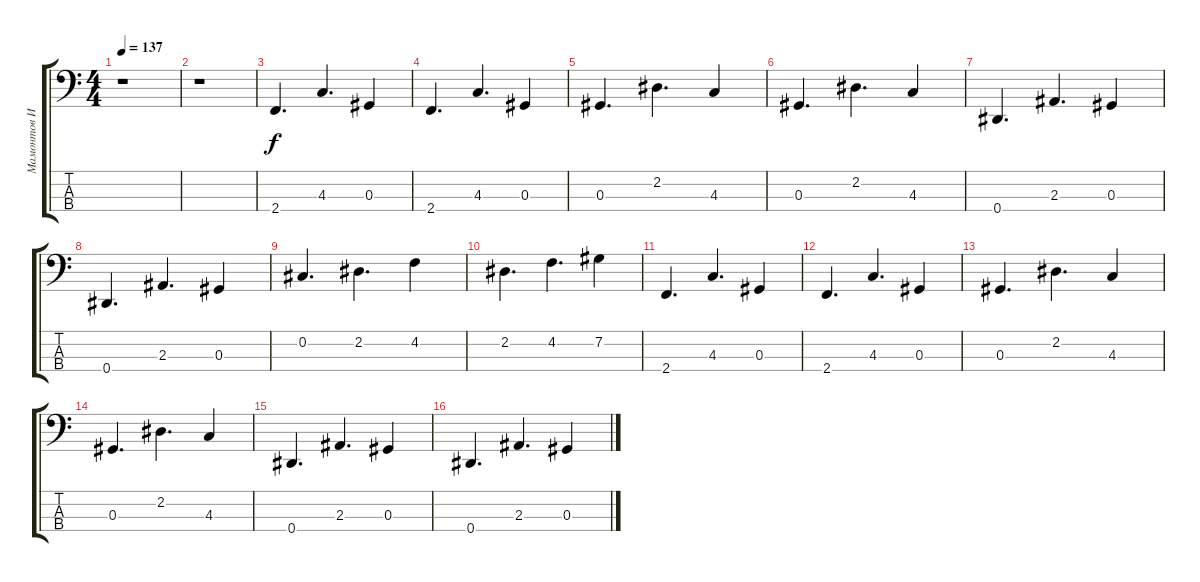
\track ("Мамонтов Илья" "Мамонтов И") {instrument electricbasspick}
\staff {score tabs}
\tuning (Gb2 Db2 Ab1 Eb1) {hide}
\ts (4 4)
\tempo 137
\clef f4
\ks c
r.1{dy f} |
r.1 |
2.4.4{d} 4.3.4{d} 0.3.4 |
2.4.4{d} 4.3.4{d} 0.3.4 |
0.3.4{d} 2.2.4{d} 4.3.4 |
0.3.4{d} 2.2.4{d} 4.3.4 |
0.4.4{d} 2.3.4{d} 0.3.4 |
0.4.4{d} 2.3.4{d} 0.3.4 |
0.2.4{d} 2.2.4{d} 4.2.4 |
2.2.4{d} 4.2.4{d} 7.2.4 |
2.4.4{d} 4.3.4{d} 0.3.4 |
2.4.4{d} 4.3.4{d} 0.3.4 |
0.3.4{d} 2.2.4{d} 4.3.4 |
0.3.4{d} 2.2.4{d} 4.3.4 |
0.4.4{d} 2.3.4{d} 0.3.4 |
0.4.4{d} 2.3.4{d} 0.3.4
